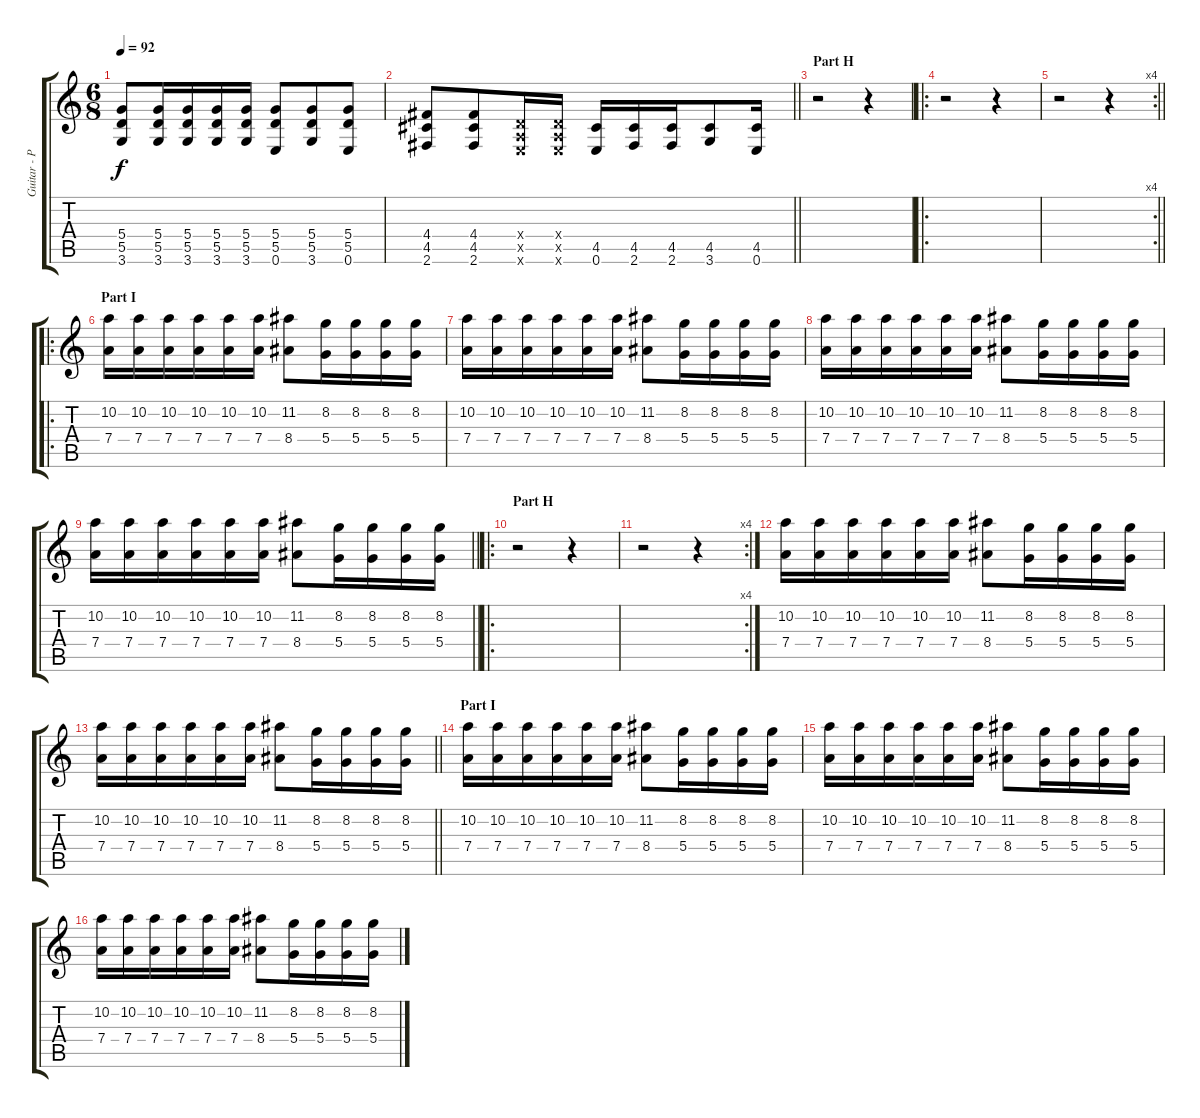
\track ("Guitar - Peter Lindgren" "Guitar - P") {instrument distortionguitar}
\staff {score tabs}
\tuning (E4 B3 G3 D3 A2 E2) {hide}
\ts (6 8)
\tempo 92
\clef g2
\ks aminor
(5.4 5.5 3.6).8{dy f} (5.4 5.5 3.6).16 (5.4 5.5 3.6).16 (5.4 5.5 3.6).16 (5.4 5.5 3.6).16 (5.4 5.5 0.6).8 (5.4 5.5 3.6).8 (5.4 5.5 0.6).8 |
\barLineRight lightlight
(4.4 4.5 2.6).8 (4.4 4.5 2.6).8 (0.4{x} 0.5{x} 0.6{x}).16 (0.4{x} 0.5{x} 0.6{x}).16 (4.5 0.6).16 (4.5 2.6).16 (4.5 2.6).16 (4.5 3.6).8 (4.5 0.6).16 |
\section ("" "Part H")
r.2 r.4 |
\ro
r.2 r.4 |
\rc 4
\barLineRight lightlight
r.2 r.4 |
\ro
\section ("" "Part I")
(10.2 7.4).16{instrument distortionguitar} (10.2 7.4).16 (10.2 7.4).16 (10.2 7.4).16 (10.2 7.4).16 (10.2 7.4).16 (11.2 8.4).8 (8.2 5.4).16 (8.2 5.4).16 (8.2 5.4).16 (8.2 5.4).16 |
(10.2 7.4).16 (10.2 7.4).16 (10.2 7.4).16 (10.2 7.4).16 (10.2 7.4).16 (10.2 7.4).16 (11.2 8.4).8 (8.2 5.4).16 (8.2 5.4).16 (8.2 5.4).16 (8.2 5.4).16 |
(10.2 7.4).16{instrument distortionguitar} (10.2 7.4).16 (10.2 7.4).16 (10.2 7.4).16 (10.2 7.4).16 (10.2 7.4).16 (11.2 8.4).8 (8.2 5.4).16 (8.2 5.4).16 (8.2 5.4).16 (8.2 5.4).16 |
\barLineRight lightlight
(10.2 7.4).16 (10.2 7.4).16 (10.2 7.4).16 (10.2 7.4).16 (10.2 7.4).16 (10.2 7.4).16 (11.2 8.4).8 (8.2 5.4).16 (8.2 5.4).16 (8.2 5.4).16 (8.2 5.4).16 |
\ro
\section ("" "Part H")
r.2 r.4 |
\rc 4
r.2 r.4 |
(10.2 7.4).16{instrument distortionguitar} (10.2 7.4).16 (10.2 7.4).16 (10.2 7.4).16 (10.2 7.4).16 (10.2 7.4).16 (11.2 8.4).8 (8.2 5.4).16 (8.2 5.4).16 (8.2 5.4).16 (8.2 5.4).16 |
\barLineRight lightlight
(10.2 7.4).16 (10.2 7.4).16 (10.2 7.4).16 (10.2 7.4).16 (10.2 7.4).16 (10.2 7.4).16 (11.2 8.4).8 (8.2 5.4).16 (8.2 5.4).16 (8.2 5.4).16 (8.2 5.4).16 |
\section ("" "Part I")
(10.2 7.4).16{instrument distortionguitar} (10.2 7.4).16 (10.2 7.4).16 (10.2 7.4).16 (10.2 7.4).16 (10.2 7.4).16 (11.2 8.4).8 (8.2 5.4).16 (8.2 5.4).16 (8.2 5.4).16 (8.2 5.4).16 |
(10.2 7.4).16 (10.2 7.4).16 (10.2 7.4).16 (10.2 7.4).16 (10.2 7.4).16 (10.2 7.4).16 (11.2 8.4).8 (8.2 5.4).16 (8.2 5.4).16 (8.2 5.4).16 (8.2 5.4).16 |
(10.2 7.4).16{instrument distortionguitar} (10.2 7.4).16 (10.2 7.4).16 (10.2 7.4).16 (10.2 7.4).16 (10.2 7.4).16 (11.2 8.4).8 (8.2 5.4).16 (8.2 5.4).16 (8.2 5.4).16 (8.2 5.4).16
